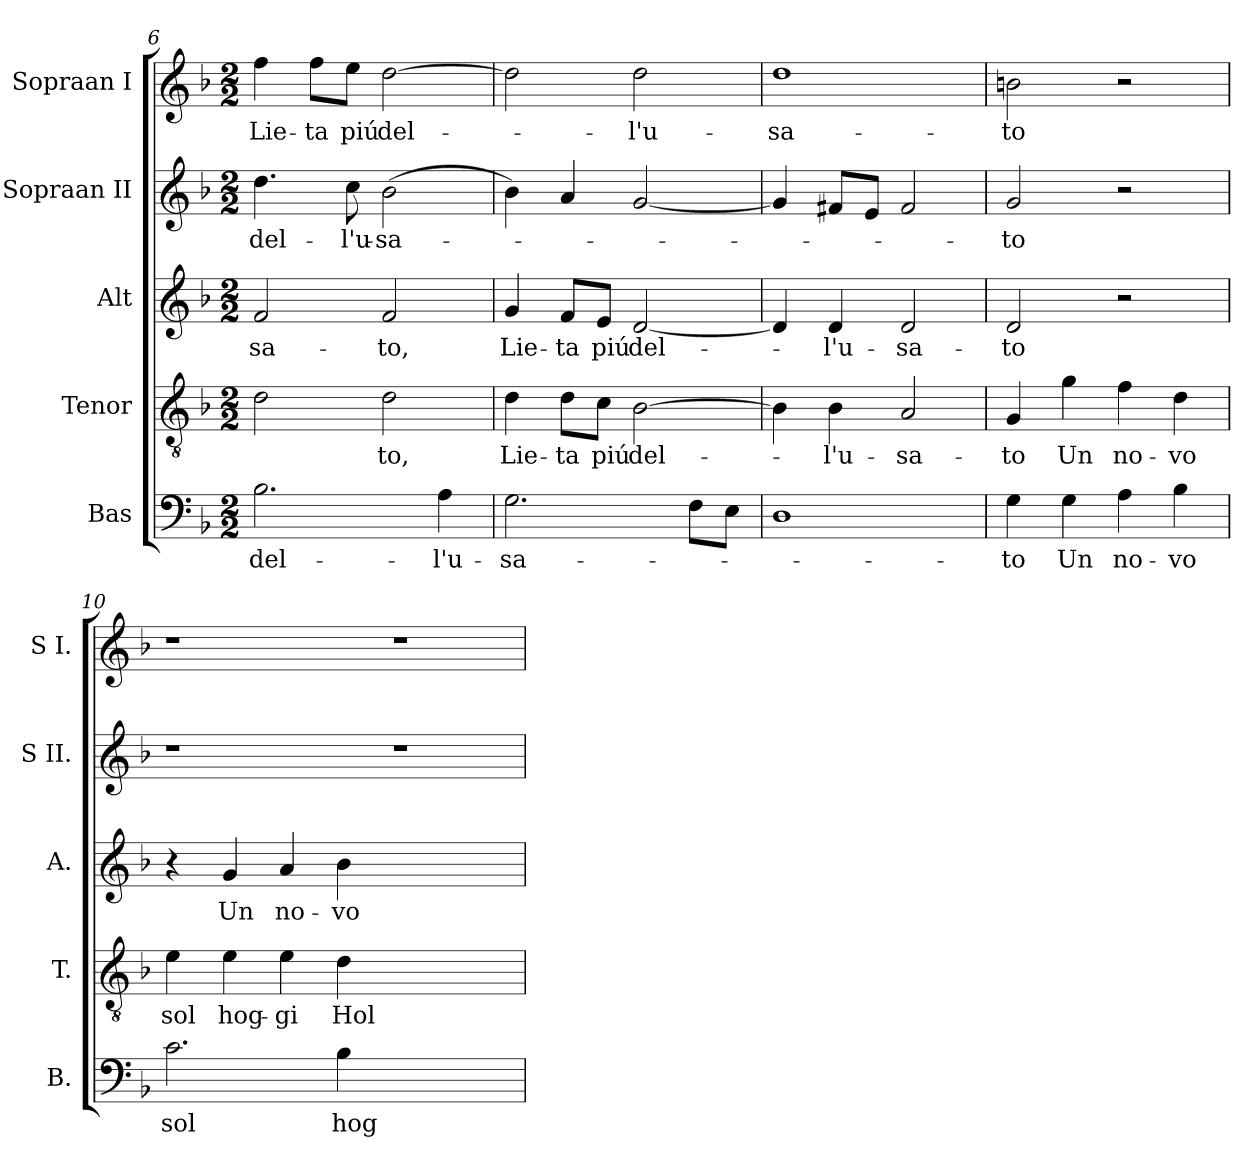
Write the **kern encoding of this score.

**kern	**text	**kern	**text	**kern	**text	**kern	**text	**kern	**text
*part5	*part5	*part4	*part4	*part3	*part3	*part2	*part2	*part1	*part1
*staff5	*staff5	*staff4	*staff4	*staff3	*staff3	*staff2	*staff2	*staff1	*staff1
*I"Bas	*	*I"Tenor	*	*I"Alt	*	*I"Sopraan II	*	*I"Sopraan I	*
*I'B.	*	*I'T.	*	*I'A.	*	*I'S II.	*	*I'S I.	*
*clefF4	*	*clefGv2	*	*clefG2	*	*clefG2	*	*clefG2	*
*k[b-]	*	*k[b-]	*	*k[b-]	*	*k[b-]	*	*k[b-]	*
*F:	*	*F:	*	*F:	*	*F:	*	*F:	*
*M2/2	*	*M2/2	*	*M2/2	*	*M2/2	*	*M2/2	*
=6	=6	=6	=6	=6	=6	=6	=6	=6	=6
!	!LO:LY:b:color=#000000	!	!	!	!	!	!	!	!
!	!	!	!	!	!LO:LY:b:color=#000000	!	!	!	!
!	!	!	!	!	!	!	!LO:LY:b:color=#000000	!	!
!	!	!	!	!	!	!	!	!	!LO:LY:b:color=#000000
2.B-i\	del-	2di\	.	2fi/	sa-	4.ddi\	del-	4ffi\	Lie-
!	!	!	!	!	!	!	!	!	!LO:LY:b:color=#000000
.	.	.	.	.	.	.	.	8ffi\L	ta
!	!	!	!	!	!	!	!LO:LY:b:color=#000000	!	!
!	!	!	!	!	!	!	!	!	!LO:LY:b:color=#000000
.	.	.	.	.	.	8cci\	l'u-	8eei\J	piú
!	!	!	!LO:LY:b:color=#000000	!	!	!	!	!	!
!	!	!	!	!	!LO:LY:b:color=#000000	!	!	!	!
!	!	!	!	!	!	!	!LO:LY:b:color=#000000	!	!
!	!	!	!	!	!	!	!	!	!LO:LY:b:color=#000000
.	.	2di\	-to,	2fi/	to,	(2b-i\	sa-	[>2ddi\	del-
!	!LO:LY:b:color=#000000	!	!	!	!	!	!	!	!
4Ai\	-l'u-	.	.	.	.	.	.	.	.
=7	=7	=7	=7	=7	=7	=7	=7	=7	=7
!	!LO:LY:b:color=#000000	!	!	!	!	!	!	!	!
!	!	!	!LO:LY:b:color=#000000	!	!	!	!	!	!
!	!	!	!	!	!LO:LY:b:color=#000000	!	!	!	!
2.Gi\	-sa-	4di\	Lie-	4gi/	Lie-	4b-i\)	.	2ddi\]	.
!	!	!	!LO:LY:b:color=#000000	!	!	!	!	!	!
!	!	!	!	!	!LO:LY:b:color=#000000	!	!	!	!
.	.	8di\L	ta	8fi/L	ta	4ai/	.	.	.
!	!	!	!LO:LY:b:color=#000000	!	!	!	!	!	!
!	!	!	!	!	!LO:LY:b:color=#000000	!	!	!	!
.	.	8ci\J	piú	8ei/J	piú	.	.	.	.
!	!	!	!LO:LY:b:color=#000000	!	!	!	!	!	!
!	!	!	!	!	!LO:LY:b:color=#000000	!	!	!	!
!	!	!	!	!	!	!	!	!	!LO:LY:b:color=#000000
.	.	[>2B-i\	del-	[<2di/	del-	[<2gi/	.	2ddi\	l'u-
8Fi\L	.	.	.	.	.	.	.	.	.
8Ei\J	.	.	.	.	.	.	.	.	.
!!LO:PB:g=z
=8	=8	=8	=8	=8	=8	=8	=8	=8	=8
!	!	!	!	!	!	!	!	!	!LO:LY:b:color=#000000
1Di	.	4B-i\]	.	4di/]	.	4gi/]	.	1ddi	sa-
!	!	!	!LO:LY:b:color=#000000	!	!	!	!	!	!
!	!	!	!	!	!LO:LY:b:color=#000000	!	!	!	!
.	.	4B-i\	-l'u-	4di/	l'u-	8f#Xi/L	.	.	.
.	.	.	.	.	.	8ei/J	.	.	.
!	!	!	!LO:LY:b:color=#000000	!	!	!	!	!	!
!	!	!	!	!	!LO:LY:b:color=#000000	!	!	!	!
.	.	2Ai/	sa-	2di/	sa-	2f#i/	.	.	.
=9	=9	=9	=9	=9	=9	=9	=9	=9	=9
!	!LO:LY:b:color=#000000	!	!	!	!	!	!	!	!
!	!	!	!LO:LY:b:color=#000000	!	!	!	!	!	!
!	!	!	!	!	!LO:LY:b:color=#000000	!	!	!	!
!	!	!	!	!	!	!	!LO:LY:b:color=#000000	!	!
!	!	!	!	!	!	!	!	!	!LO:LY:b:color=#000000
4Gi\	-to	4Gi/	to	2di/	to	2gi/	-to	2bni\	to
!	!LO:LY:b:color=#000000	!	!	!	!	!	!	!	!
!	!	!	!LO:LY:b:color=#000000	!	!	!	!	!	!
4Gi\	Un	4gi\	Un	.	.	.	.	.	.
!	!LO:LY:b:color=#000000	!	!	!	!	!	!	!	!
!	!	!	!LO:LY:b:color=#000000	!	!	!	!	!	!
4Ai\	no-	4fi\	no-	2r	.	2r	.	2r	.
!	!LO:LY:b:color=#000000	!	!	!	!	!	!	!	!
!	!	!	!LO:LY:b:color=#000000	!	!	!	!	!	!
4B-i\	vo	4di\	vo	.	.	.	.	.	.
=10	=10	=10	=10	=10	=10	=10	=10	=10	=10
!	!LO:LY:b:color=#000000	!	!	!	!	!	!	!	!
!	!	!	!LO:LY:b:color=#000000	!	!	!	!	!	!
2.ci\	sol	4ei\	sol	4r	.	1r	.	1r	.
!	!	!	!LO:LY:b:color=#000000	!	!	!	!	!	!
!	!	!	!	!	!LO:LY:b:color=#000000	!	!	!	!
.	.	4ei\	hog-	4gi/	Un	.	.	.	.
!	!	!	!LO:LY:b:color=#000000	!	!	!	!	!	!
!	!	!	!	!	!LO:LY:b:color=#000000	!	!	!	!
.	.	4ei\	gi	4ai/	no-	.	.	.	.
!	!LO:LY:b:color=#000000	!	!	!	!	!	!	!	!
!	!	!	!LO:LY:b:color=#000000	!	!	!	!	!	!
!	!	!	!	!	!LO:LY:b:color=#000000	!	!	!	!
4B-i\	hog-	4di\	Hol-	4b-i\	vo	.	.	.	.
1ryy	.	1ryy	.	1ryy	.	1r	.	1r	.
=	=	=	=	=	=	=	=	=	=
*-	*-	*-	*-	*-	*-	*-	*-	*-	*-
